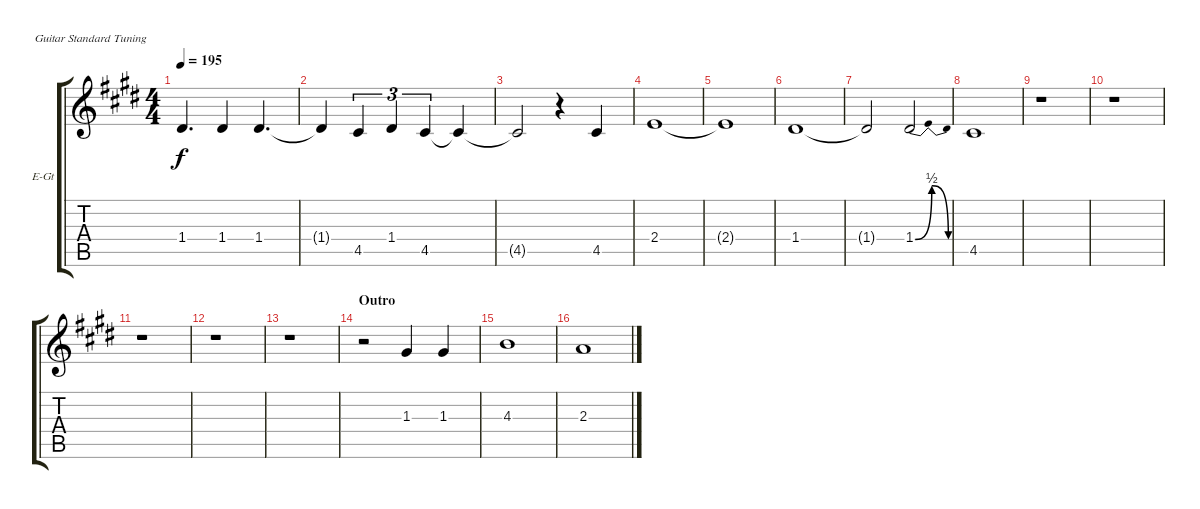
\defaultSystemsLayout 4
\bracketExtendMode groupsimilarinstruments
\firstSystemTrackNameOrientation horizontal
\otherSystemsTrackNameOrientation horizontal
\track ("Art's Voice" "E-Gt") {instrument electricguitarclean}
\staff {score tabs}
\tuning (E4 B3 G3 D3 A2 E2)
\ts (4 4)
\tempo 195
\clef g2
\ks e
1.4{t}.4{d dy f} 1.4.4 1.4.4{d} |
1.4{t}.4 4.5.4{tu (3 2)} 1.4.4{tu (3 2)} 4.5.4{tu (3 2)} 4.5{t}.4 |
4.5{t}.2 r.4 4.5.4 |
2.4.1 |
2.4{t}.1 |
1.4.1 |
1.4{t}.2 1.4{be (bendrelease 0 0 21.599999999999998 2 21.599999999999998 2 44.4 0)}.2 |
4.5.1 |
r.1 |
r.1 |
r.1 |
r.1 |
r.1 |
\section ("" "Outro")
r.2 1.3.4 1.3.4 |
4.3.1 |
2.3.1
